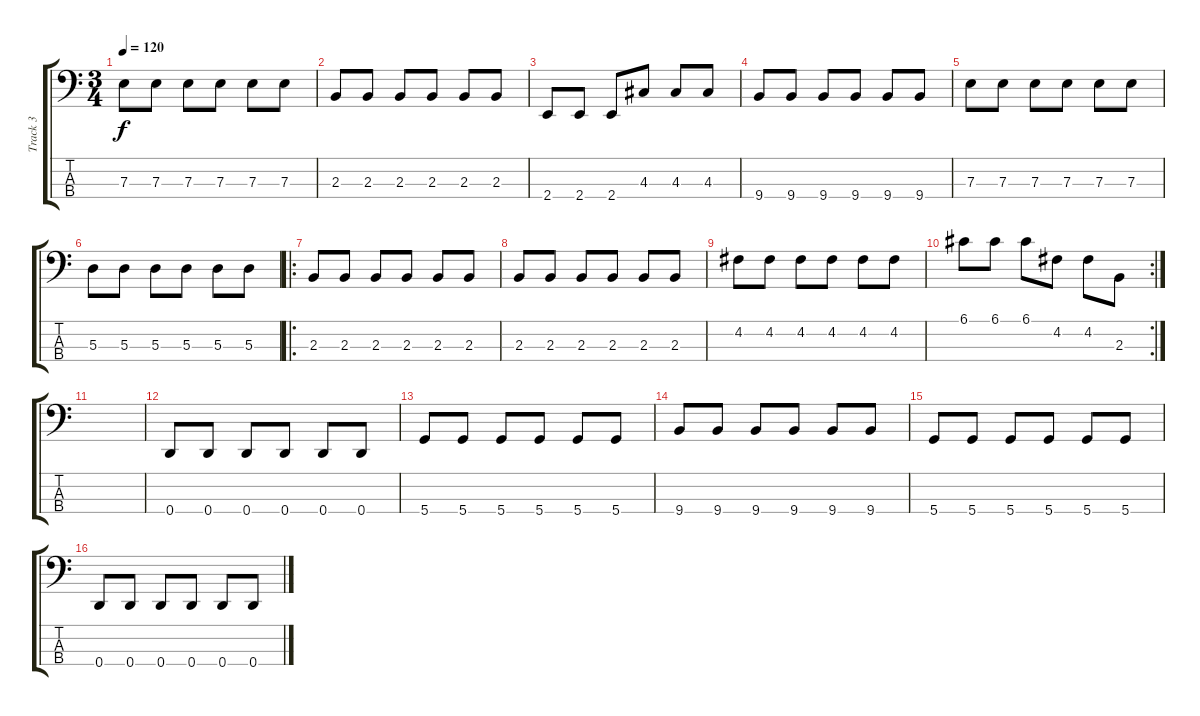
\track ("Track 3" "Track 3") {instrument electricbassfinger}
\staff {score tabs}
\tuning (G2 D2 A1 D1) {hide}
\ts (3 4)
\tempo 120
\clef f4
\ks c
7.3.8{dy f} 7.3.8 7.3.8 7.3.8 7.3.8 7.3.8 |
2.3.8 2.3.8 2.3.8 2.3.8 2.3.8 2.3.8 |
2.4.8 2.4.8 2.4.8 4.3.8 4.3.8 4.3.8 |
9.4.8 9.4.8 9.4.8 9.4.8 9.4.8 9.4.8 |
7.3.8 7.3.8 7.3.8 7.3.8 7.3.8 7.3.8 |
5.3.8 5.3.8 5.3.8 5.3.8 5.3.8 5.3.8 |
\ro
2.3.8 2.3.8 2.3.8 2.3.8 2.3.8 2.3.8 |
2.3.8 2.3.8 2.3.8 2.3.8 2.3.8 2.3.8 |
4.2.8 4.2.8 4.2.8 4.2.8 4.2.8 4.2.8 |
\rc 2
6.1.8 6.1.8 6.1.8 4.2.8 4.2.8 2.3.8 |
|
0.4.8 0.4.8 0.4.8 0.4.8 0.4.8 0.4.8 |
5.4.8 5.4.8 5.4.8 5.4.8 5.4.8 5.4.8 |
9.4.8 9.4.8 9.4.8 9.4.8 9.4.8 9.4.8 |
5.4.8 5.4.8 5.4.8 5.4.8 5.4.8 5.4.8 |
0.4.8 0.4.8 0.4.8 0.4.8 0.4.8 0.4.8
